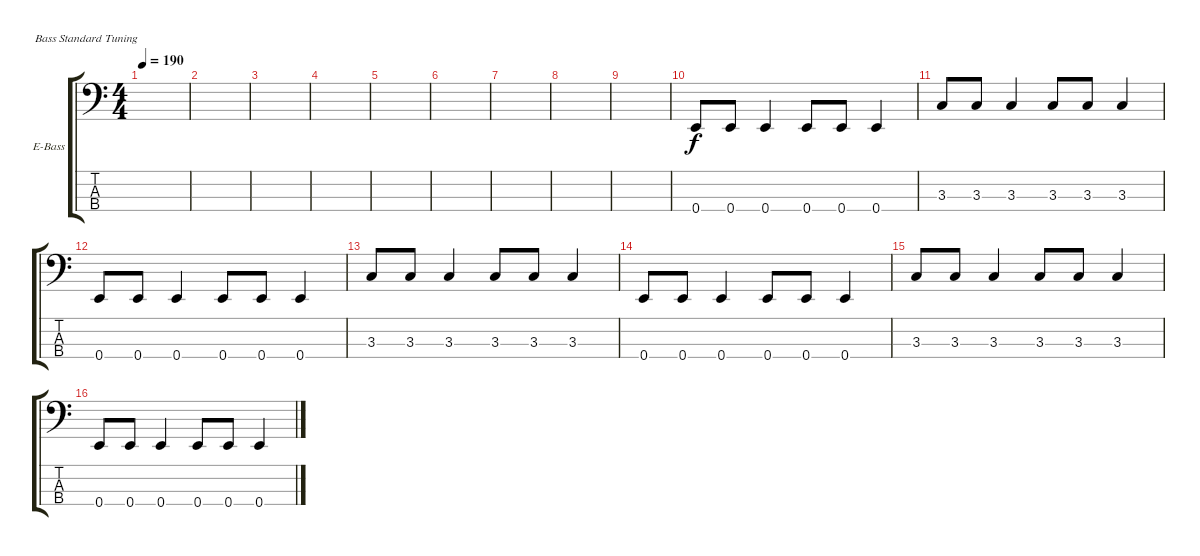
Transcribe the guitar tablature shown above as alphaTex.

\defaultSystemsLayout 4
\bracketExtendMode groupsimilarinstruments
\firstSystemTrackNameOrientation horizontal
\otherSystemsTrackNameOrientation horizontal
\track ("Electric Bass" "E-Bass") {instrument electricbassfinger}
\staff {score tabs}
\tuning (G2 D2 A1 E1)
\ts (4 4)
\tempo 190
\clef f4
\scale
0.485477
\ks c
|
\scale
0.257261 |
\scale
0.257261 |
\scale
0.333333 |
\scale
0.333333 |
\scale
0.333333 |
\scale
0.333333 |
\scale
0.333333 |
\scale
0.333333 |
\scale
0.333333 0.4.8 0.4.8 0.4.4 0.4.8 0.4.8 0.4.4 |
\scale
0.333333 3.3.8 3.3.8 3.3.4 3.3.8 3.3.8 3.3.4 |
\scale
0.333333 0.4.8 0.4.8 0.4.4 0.4.8 0.4.8 0.4.4 |
\scale
0.333333 3.3.8 3.3.8 3.3.4 3.3.8 3.3.8 3.3.4 |
\scale
0.333333 0.4.8 0.4.8 0.4.4 0.4.8 0.4.8 0.4.4 |
\scale
0.333333 3.3.8 3.3.8 3.3.4 3.3.8 3.3.8 3.3.4 |
\scale
0.333333 0.4.8 0.4.8 0.4.4 0.4.8 0.4.8 0.4.4
